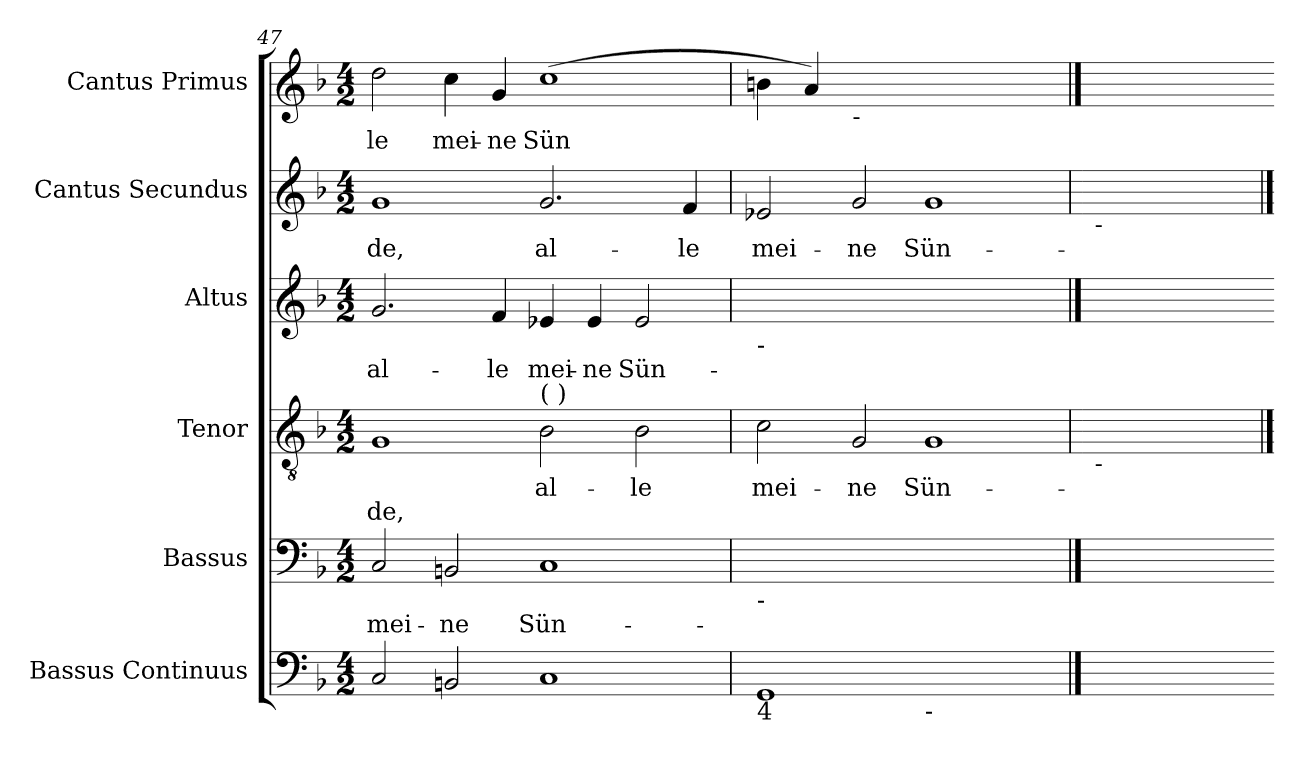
**kern	**kern	**text	**kern	**text	**text	**kern	**text	**kern	**text	**kern	**text
*part6	*part5	*part5	*part4	*part4	*part4	*part3	*part3	*part2	*part2	*part1	*part1
*staff6	*staff5	*staff5	*staff4	*staff4	*staff4	*staff3	*staff3	*staff2	*staff2	*staff1	*staff1
*I"Bassus Continuus	*I"Bassus	*	*I"Tenor	*	*	*I"Altus	*	*I"Cantus Secundus	*	*I"Cantus Primus	*
!!LO:LB:g=z
*clefF4	*clefF4	*	*clefGv2	*	*	*clefG2	*	*clefG2	*	*clefG2	*
*k[b-]	*k[b-]	*	*k[b-]	*	*	*k[b-]	*	*k[b-]	*	*k[b-]	*
*F:	*F:	*	*F:	*	*	*F:	*	*F:	*	*F:	*
*M4/2	*M4/2	*	*M4/2	*	*	*M4/2	*	*M4/2	*	*M4/2	*
=47	=47	=47	=47	=47	=47	=47	=47	=47	=47	=47	=47
!	!	!LO:LY:b	!	!	!LO:LY:b	!	!LO:LY:b	!	!LO:LY:b	!	!LO:LY:b
2C	2C	mei-	1G	.	-de,	2.g	al-	1g	de,	2dd	-le
!	!	!LO:LY:b	!	!	!	!	!	!	!	!	!LO:LY:b
2BBn	2BBn	-ne	.	.	.	.	.	.	.	4cc	mei-
!	!	!	!	!	!	!	!LO:LY:b	!	!	!	!LO:LY:b
.	.	.	.	.	.	4f	-le	.	.	4g	-ne
!	!	!	!LO:TX:a:t=(  )	!	!	!	!	!	!	!	!
!	!	!LO:LY:b	!	!LO:LY:b	!	!	!LO:LY:b	!	!LO:LY:b	!	!LO:LY:b
1C	1C	Sün-	2B-	al-	.	4e-X	mei-	2.g	al-	(>1cc	Sün
!	!	!	!	!	!	!	!LO:LY:b	!	!	!	!
.	.	.	.	.	.	4e-	-ne	.	.	.	.
!	!	!	!	!LO:LY:b	!	!	!LO:LY:b	!	!	!	!
.	.	.	2B-	-le	.	2e-	Sün-	.	.	.	.
!	!	!	!	!	!	!	!	!	!LO:LY:b	!	!
.	.	.	.	.	.	.	.	4f	-le	.	.
=48	=48	=48	=48	=48	=48	=48	=48	=48	=48	=48	=48
!	!	!	!	!	!	!LO:TX:b:t=-	!	!	!	!	!
!	!LO:TX:b:t=-	!	!	!	!	!	!	!	!	!	!
!LO:TX:b:t=4	!	!	!	!	!	!	!	!	!	!	!
!	!	!LO:LY:b	!	!LO:LY:b	!	!	!LO:LY:b	!	!LO:LY:b	!	!
1GG	0GGyy	-de.	2c	mei-	.	0dyy	-de.	2e-X	mei-	4bn	.
.	.	.	.	.	.	.	.	.	.	4a)	.
!	!	!	!	!	!	!	!	!	!	!LO:TX:b:t=-	!
!	!	!	!	!LO:LY:b	!	!	!	!	!LO:LY:b	!	!LO:LY:b
.	.	.	2G	-ne	.	.	.	2g	-ne	1bnyy	de.
!LO:TX:b:t=-	!	!	!	!	!	!	!	!	!	!	!
!	!	!	!	!LO:LY:b	!	!	!	!	!LO:LY:b	!	!
1GGyy	.	.	1G	Sün-	.	.	.	1g	Sün-	.	.
.	.	.	.	.	.	.	.	.	.	2ryy	.
==	==	==	=	==	==	==	==	=	==	==	==
!	!	!	!	!	!	!	!	!LO:TX:b:t=-	!	!	!
!	!	!	!LO:TX:b:t=-	!	!	!	!	!	!	!	!
!	!	!	!	!LO:LY:b	!	!	!	!	!LO:LY:b	!	!
0ryy	0ryy	.	0Gyy	-de.	.	0ryy	.	0gyy	-de.	0ryy	.
=	=	=	==	=	=	=	=	==	=	=	=
*-	*-	*-	*-	*-	*-	*-	*-	*-	*-	*-	*-
